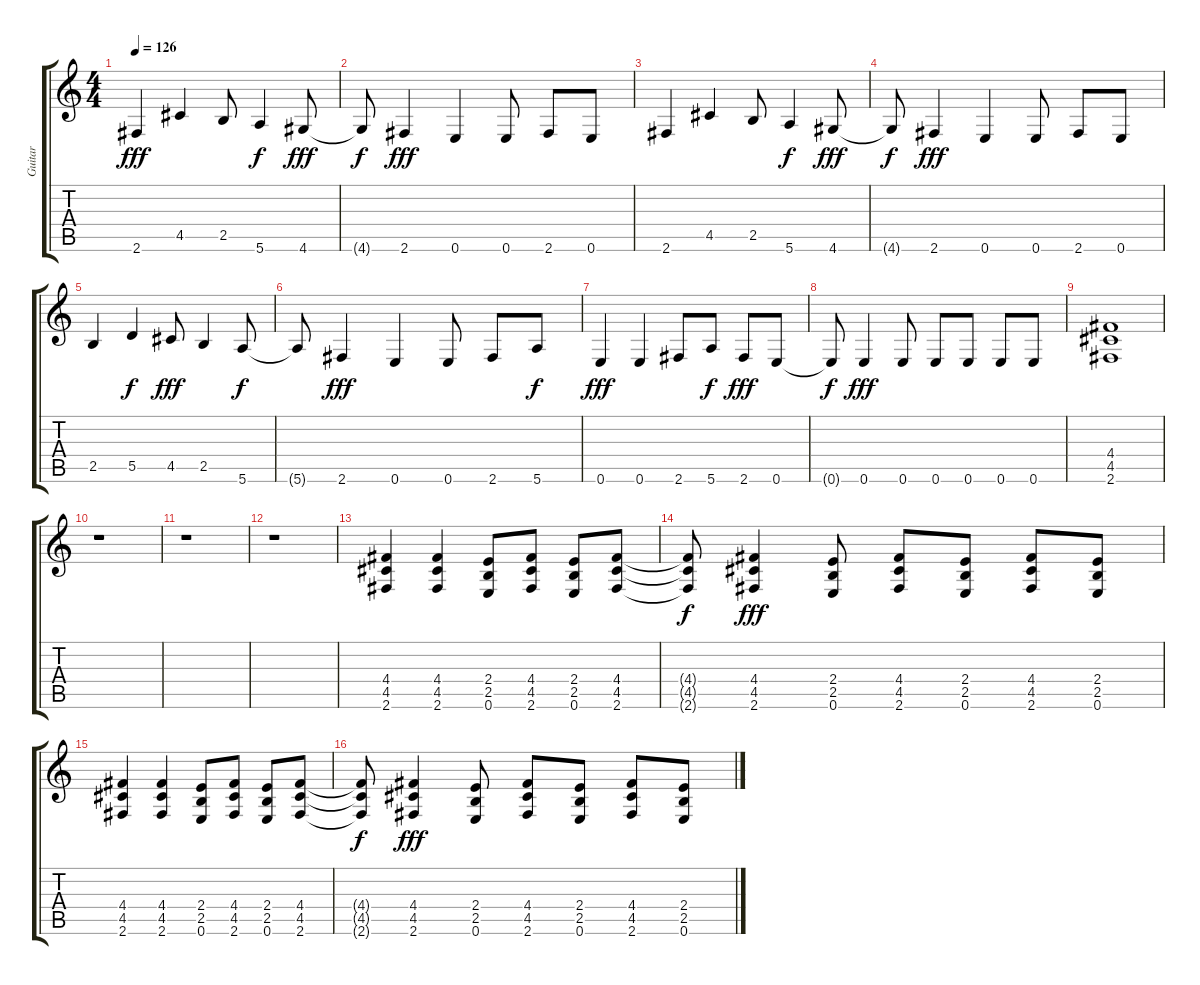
\track ("Guitar" "Guitar") {instrument overdrivenguitar}
\staff {score tabs}
\tuning (E4 B3 G3 D3 A2 E2) {hide}
\ts (4 4)
\tempo 126
\clef g2
\ks c
2.6.4{dy fff volume 16 balance 8 instrument overdrivenguitar} 4.5.4 2.5.8 5.6.4{dy f} 4.6.8{dy fff} |
4.6{t}.8{dy f} 2.6.4{dy fff} 0.6.4 0.6.8 2.6.8 0.6.8 |
2.6.4 4.5.4 2.5.8 5.6.4{dy f} 4.6.8{dy fff} |
4.6{t}.8{dy f} 2.6.4{dy fff} 0.6.4 0.6.8 2.6.8 0.6.8 |
2.5.4 5.5.4{dy f} 4.5.8{dy fff} 2.5.4 5.6.8{dy f} |
5.6{t}.8 2.6.4{dy fff} 0.6.4 0.6.8 2.6.8 5.6.8{dy f} |
0.6.4{dy fff} 0.6.4 2.6.8 5.6.8{dy f} 2.6.8{dy fff} 0.6.8 |
0.6{t}.8{dy f} 0.6.4{dy fff} 0.6.8 0.6.8 0.6.8 0.6.8 0.6.8 |
(4.4 4.5 2.6).1 |
r.1 |
r.1 |
r.1 |
(4.4 4.5 2.6).4 (4.4 4.5 2.6).4 (2.4 2.5 0.6).8 (4.4 4.5 2.6).8 (2.4 2.5 0.6).8 (4.4 4.5 2.6).8 |
(4.4{t} 4.5{t} 2.6{t}).8{dy f} (4.4 4.5 2.6).4{dy fff} (2.4 2.5 0.6).8 (4.4 4.5 2.6).8 (2.4 2.5 0.6).8 (4.4 4.5 2.6).8 (2.4 2.5 0.6).8 |
(4.4 4.5 2.6).4 (4.4 4.5 2.6).4 (2.4 2.5 0.6).8 (4.4 4.5 2.6).8 (2.4 2.5 0.6).8 (4.4 4.5 2.6).8 |
(4.4{t} 4.5{t} 2.6{t}).8{dy f} (4.4 4.5 2.6).4{dy fff} (2.4 2.5 0.6).8 (4.4 4.5 2.6).8 (2.4 2.5 0.6).8 (4.4 4.5 2.6).8 (2.4 2.5 0.6).8
